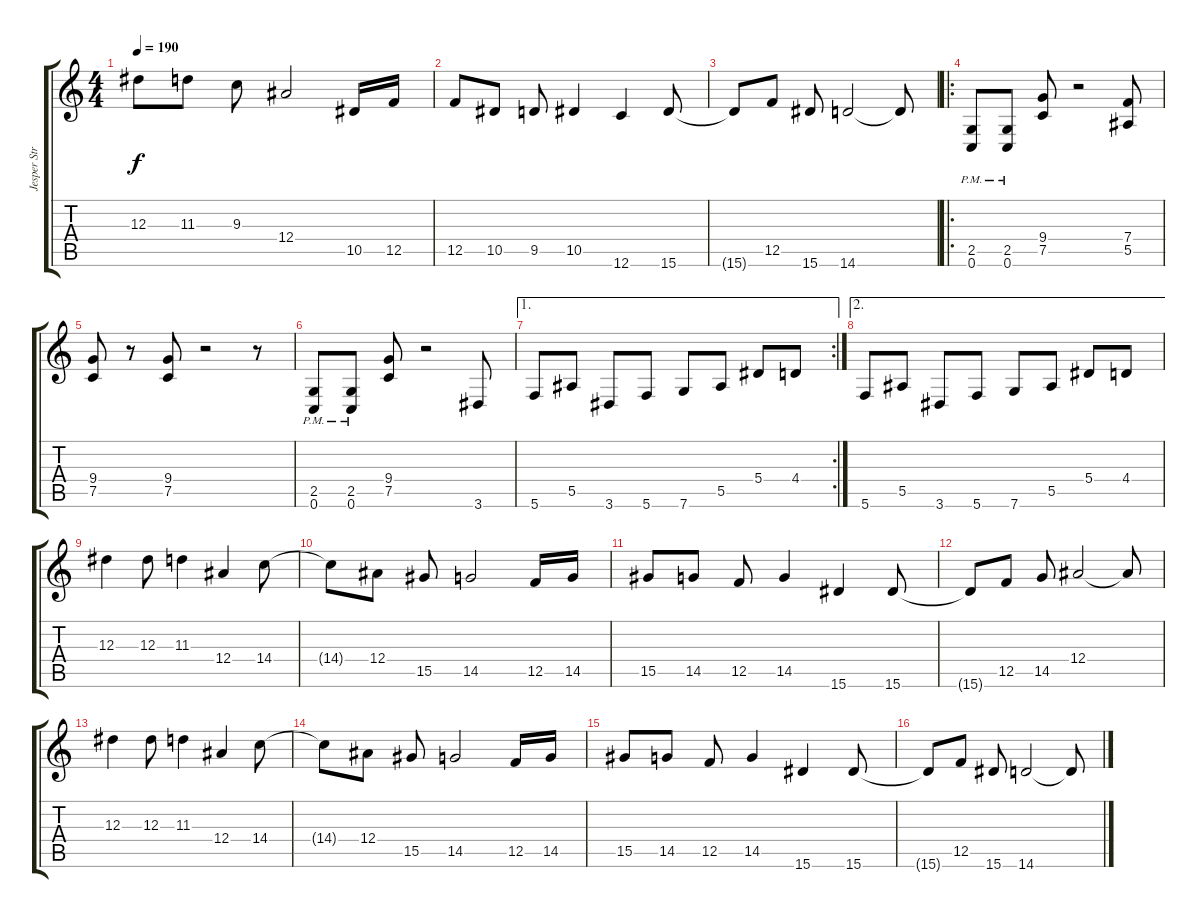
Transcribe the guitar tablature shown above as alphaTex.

\track ("Jesper Strömblad" "Jesper Str") {instrument distortionguitar}
\staff {score tabs}
\tuning (C4 G3 Eb3 Bb2 F2 C2) {hide}
\ts (4 4)
\tempo 190
\clef g2
\ks c
12.3{t}.8{dy f} 11.3.8 9.3.8 12.4.2 10.5.16 12.5.16 |
12.5.8 10.5.8 9.5.8 10.5.4 12.6.4 15.6.8 |
15.6{t}.8 12.5.8 15.6.8 14.6.2 14.6{t}.8 |
\ro
(2.5{pm} 0.6{pm}).8 (2.5{pm} 0.6{pm}).8 (9.4 7.5).8 r.2 (7.4 5.5).8 |
(9.4 7.5).8 r.8 (9.4 7.5).8 r.2 r.8 |
(2.5{pm} 0.6{pm}).8 (2.5{pm} 0.6{pm}).8 (9.4 7.5).8 r.2 3.6.8 |
\ae 1
\rc 2
5.6.8 5.5.8 3.6.8 5.6.8 7.6.8 5.5.8 5.4.8 4.4.8 |
\ae 2
5.6.8 5.5.8 3.6.8 5.6.8 7.6.8 5.5.8 5.4.8 4.4.8 |
12.3.4 12.3.8 11.3.4 12.4.4 14.4.8 |
14.4{t}.8 12.4.8 15.5.8 14.5.2 12.5.16 14.5.16 |
15.5.8 14.5.8 12.5.8 14.5.4 15.6.4 15.6.8 |
15.6{t}.8 12.5.8 14.5.8 12.4.2 12.4{t}.8 |
12.3.4 12.3.8 11.3.4 12.4.4 14.4.8 |
14.4{t}.8 12.4.8 15.5.8 14.5.2 12.5.16 14.5.16 |
15.5.8 14.5.8 12.5.8 14.5.4 15.6.4 15.6.8 |
15.6{t}.8 12.5.8 15.6.8 14.6.2 14.6{t}.8
